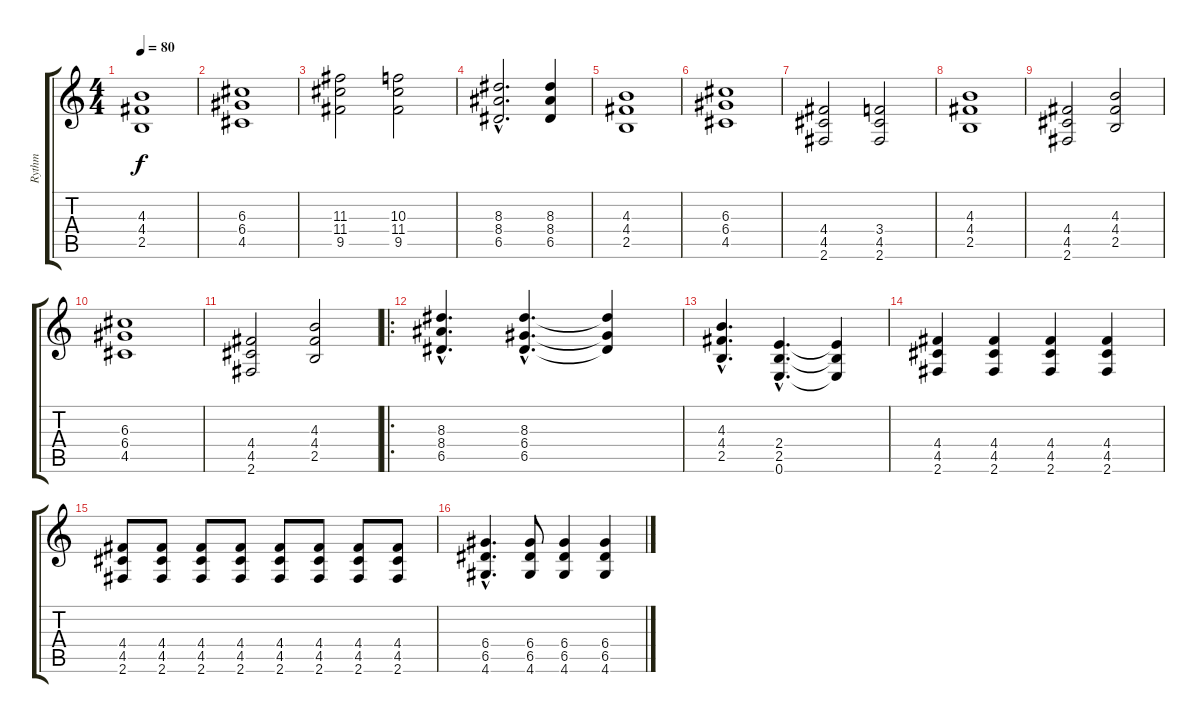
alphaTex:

\track ("Rythm" "Rythm") {instrument distortionguitar}
\staff {score tabs}
\tuning (E4 B3 G3 D3 A2 E2) {hide}
\ts (4 4)
\tempo 80
\clef g2
\ks c
(4.3 4.4 2.5).1{dy f} |
(6.3 6.4 4.5).1 |
(11.3 11.4 9.5).2 (10.3 11.4 9.5).2 |
(8.3{hac} 8.4{hac} 6.5{hac}).2{d} (8.3 8.4 6.5).4 |
(4.3 4.4 2.5).1 |
(6.3 6.4 4.5).1 |
(4.4 4.5 2.6).2 (3.4 4.5 2.6).2 |
(4.3 4.4 2.5).1 |
(4.4 4.5 2.6).2 (4.3 4.4 2.5).2 |
(6.3 6.4 4.5).1 |
(4.4 4.5 2.6).2 (4.3 4.4 2.5).2 |
\ro
(8.3{hac} 8.4{hac} 6.5{hac}).4{d} (8.3{hac} 6.4{hac} 6.5{hac}).4{d} (8.3{t} 6.4{t} 6.5{t}).4 |
(4.3{hac} 4.4{hac} 2.5{hac}).4{d} (2.4{hac} 2.5{hac} 0.6{hac}).4{d} (2.4{t} 2.5{t} 0.6{t}).4 |
(4.4 4.5 2.6).4 (4.4 4.5 2.6).4 (4.4 4.5 2.6).4 (4.4 4.5 2.6).4 |
(4.4 4.5 2.6).8 (4.4 4.5 2.6).8 (4.4 4.5 2.6).8 (4.4 4.5 2.6).8 (4.4 4.5 2.6).8 (4.4 4.5 2.6).8 (4.4 4.5 2.6).8 (4.4 4.5 2.6).8 |
(6.4{hac} 6.5{hac} 4.6{hac}).4{d} (6.4 6.5 4.6).8 (6.4 6.5 4.6).4 (6.4 6.5 4.6).4
